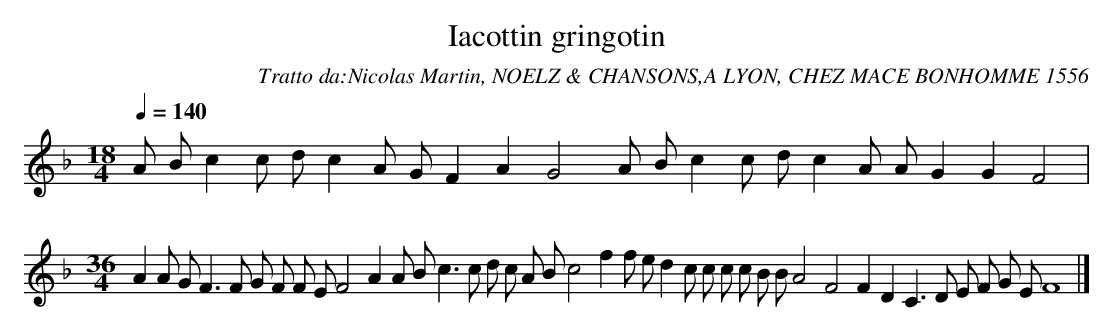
X:1     %Music
T:Iacottin gringotin     %Tune name
C:Tratto da:Nicolas Martin, NOELZ & CHANSONS,A LYON, CHEZ MACE BONHOMME 1556     %Tune composer
Q:1/4=140     %Tempo
V:1     %
     %!STAVE 0 'Melody' @
     %!INSTR 'Piano' 0 7500 @
M:18/4     %Meter
L:1/8     %
K:F
A B c2 c d c2 A G F2 A2 G4 A B c2 c d c2 A A G2 G2 F4 |
M:36/4     %Meter
L:1/8     %
A2 A G F3 F G F F E F4 A2 A B c3 c d c A B c4 f2 f e d2 c c c c B B A4 F4 F2 D2 C3 D E F G E F8 |]
     %End of file
